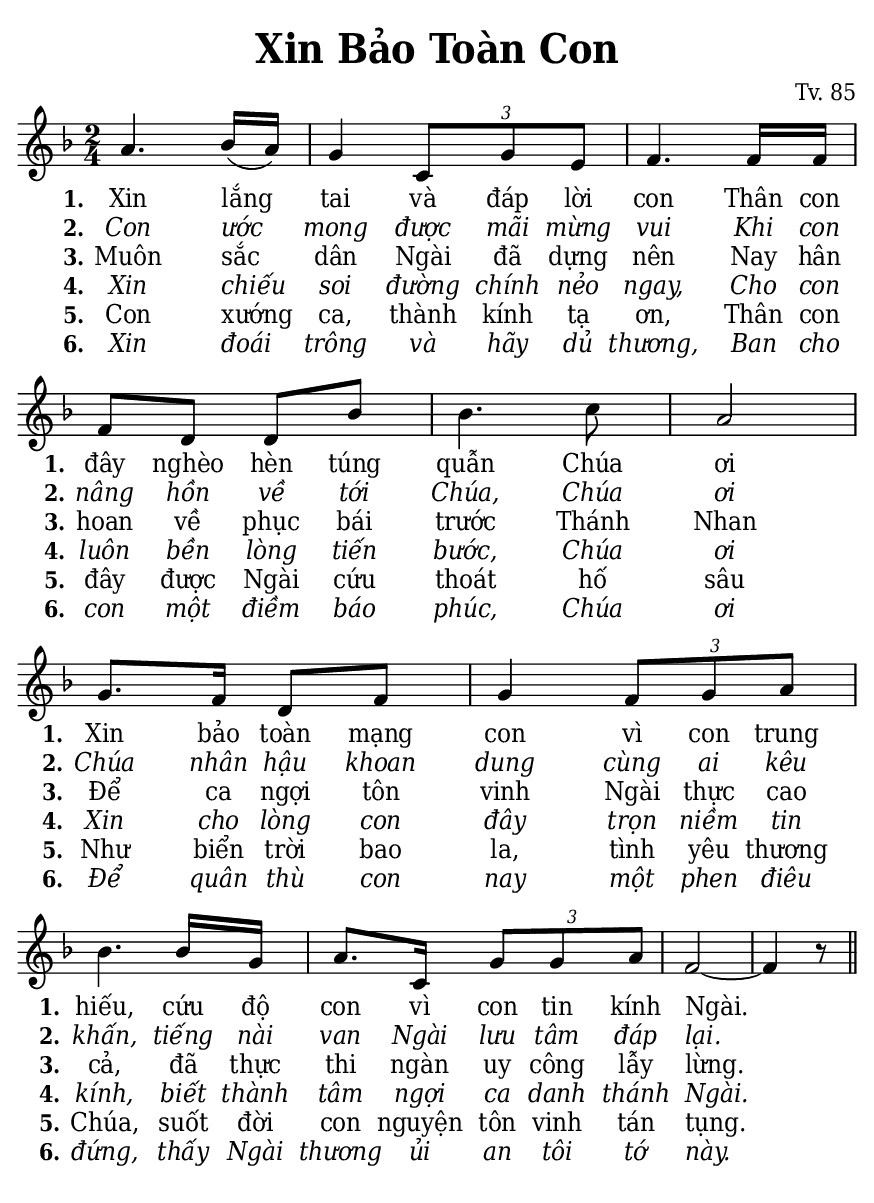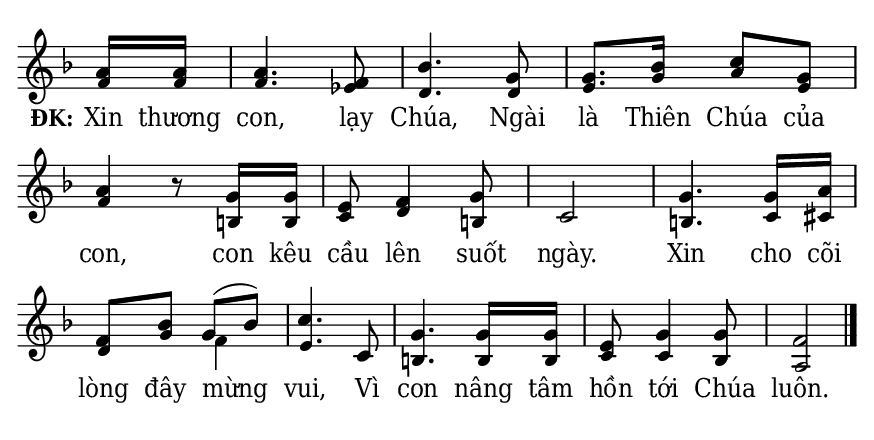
% Cài đặt chung\
\version "2.22.1"
\include "english.ly"

\header {
  title = \markup { \fontsize #1 "Xin Bảo Toàn Con" }
  composer = "Tv. 85"
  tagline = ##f
}

% mã nguồn cho những chức năng chưa hỗ trợ trong phiên bản lilypond hiện tại
% cung cấp bởi cộng đồng lilypond khi gửi email đến lilypond-user@gnu.org
% Đổi kích thước nốt cho bè phụ
notBePhu =
#(define-music-function (font-size music) (number? ly:music?)
   (for-some-music
     (lambda (m)
       (if (music-is-of-type? m 'rhythmic-event)
           (begin
             (set! (ly:music-property m 'tweaks)
                   (cons `(font-size . ,font-size)
                         (ly:music-property m 'tweaks)))
             #t)
           #f))
     music)
   music)

% in số phiên khúc trên mỗi dòng
#(define (add-grob-definition grob-name grob-entry)
     (set! all-grob-descriptions
           (cons ((@@ (lily) completize-grob-entry)
                  (cons grob-name grob-entry))
                 all-grob-descriptions)))

#(add-grob-definition
    'StanzaNumberSpanner
    `((direction . ,LEFT)
      (font-series . bold)
      (padding . 1.0)
      (side-axis . ,X)
      (stencil . ,ly:text-interface::print)
      (X-offset . ,ly:side-position-interface::x-aligned-side)
      (Y-extent . ,grob::always-Y-extent-from-stencil)
      (meta . ((class . Spanner)
               (interfaces . (font-interface
                              side-position-interface
                              stanza-number-interface
                              text-interface))))))

\layout {
    \context {
      \Global
      \grobdescriptions #all-grob-descriptions
    }
    \context {
      \Score
      \remove Stanza_number_align_engraver
      \consists
        #(lambda (context)
           (let ((texts '())
                 (syllables '()))
             (make-engraver
              (acknowledgers
               ((stanza-number-interface engraver grob source-engraver)
                  (set! texts (cons grob texts)))
               ((lyric-syllable-interface engraver grob source-engraver)
                  (set! syllables (cons grob syllables))))
              ((stop-translation-timestep engraver)
                 (for-each
                  (lambda (text)
                    (for-each
                     (lambda (syllable)
                       (ly:pointer-group-interface::add-grob
                        text
                        'side-support-elements
                        syllable))
                     syllables))
                  texts)
                 (set! syllables '())))))
    }
    \context {
      \Lyrics
      \remove Stanza_number_engraver
      \consists
        #(lambda (context)
           (let ((text #f)
                 (last-stanza #f))
             (make-engraver
              ((process-music engraver)
                 (let ((stanza (ly:context-property context 'stanza #f)))
                   (if (and stanza (not (equal? stanza last-stanza)))
                       (let ((column (ly:context-property context
'currentCommandColumn)))
                         (set! last-stanza stanza)
                         (if text
                             (ly:spanner-set-bound! text RIGHT column))
                         (set! text (ly:engraver-make-grob engraver
'StanzaNumberSpanner '()))
                         (ly:grob-set-property! text 'text stanza)
                         (ly:spanner-set-bound! text LEFT column)))))
              ((finalize engraver)
                 (if text
                     (let ((column (ly:context-property context
'currentCommandColumn)))
                       (ly:spanner-set-bound! text RIGHT column)))))))
      \override StanzaNumberSpanner.horizon-padding = 10000
    }
}

stanzaReminderOff =
  \temporary \override StanzaNumberSpanner.after-line-breaking =
     #(lambda (grob)
        ;; Can be replaced with (not (first-broken-spanner? grob)) in 2.23.
        (if (let ((siblings (ly:spanner-broken-into (ly:grob-original grob))))
              (and (pair? siblings)
                   (not (eq? grob (car siblings)))))
            (ly:grob-suicide! grob)))

stanzaReminderOn = \undo \stanzaReminderOff
% kết thúc mã nguồn

% Nhạc phiên khúc
nhacPhienKhucSop = \relative c'' {
  a4. bf16 (a) |
  g4 \tuplet 3/2 { c,8 g' e } |
  f4. f16 f |
  f8 d d bf' |
  bf4. c8 |
  a2 |
  g8. f16 d8 f |
  g4 \tuplet 3/2 { f8 g a } |
  bf4. bf16 g |
  a8. c,16 \tuplet 3/2 { g'8 g a } |
  f2 ~ |
  f4 r8 \bar "||" \break
  
  a16 a |
  a4. f8 |
  bf4. g8 |
  g8. bf16 c8 g |
  a4 r8 g16 g |
  e8 f4 g8 |
  c,2 |
  g'4. g16 a |
  f8 bf g (bf) |
  c4. c,8 |
  g'4. g16 g |
  e8 g4 g8 |
  f2 \bar "|."
}

nhacPhienKhucAlto = \relative c' {
  R2*11
  r4.
  f16 f |
  f4. ef8 |
  d4. d8 |
  e8. g16 a8 e |
  f4r8 b,!16 b |
  c8 d4 b!8 |
  c2 |
  b!4. c16 cs |
  d8 g f4 |
  e4. c8 |
  b!4. b16 b |
  c8 c4 bf8 |
  a2
}

% Lời phiên khúc
loiPhienKhucSop = \lyrics {
  <<
    {
      \set stanza = "1."
      Xin lắng tai và đáp lời con
      Thân con đây nghèo hèn túng quẫn Chúa ơi
      Xin bảo toàn mạng con vì con trung hiếu,
      cứu độ con vì con tin kính Ngài.
    }
    \new Lyrics {
	    \set associatedVoice = "beSop"
	    \set stanza = "2."
      \override Lyrics.LyricText.font-shape = #'italic
	    Con ước mong được mãi mừng vui
	    Khi con nâng hồn về tới Chúa,
	    Chúa ơi
	    Chúa nhân hậu khoan dung cùng ai kêu khấn,
	    tiếng nài van Ngài lưu tâm đáp lại.
    }
    \new Lyrics {
	    \set associatedVoice = "beSop"
	    \set stanza = "3."
	    Muôn sắc dân Ngài đã dựng nên
	    Nay hân hoan về phục bái trước Thánh Nhan
	    Để ca ngợi tôn vinh Ngài thực cao cả,
	    đã thực thi ngàn uy công lẫy lừng.
    }
    \new Lyrics {
	    \set associatedVoice = "beSop"
	    \set stanza = "4."
      \override Lyrics.LyricText.font-shape = #'italic
	    Xin chiếu soi đường chính nẻo ngay,
	    Cho con luôn bền lòng tiến bước, Chúa ơi
	    Xin cho lòng con đây trọn niềm tin kính,
	    biết thành tâm ngợi ca danh thánh Ngài.
    }
    \new Lyrics {
	    \set associatedVoice = "beSop"
	    \set stanza = "5."
	    Con xướng ca, thành kính tạ ơn,
	    Thân con đây được Ngài cứu thoát hố sâu
	    Như biển trời bao la, tình yêu thương Chúa,
	    suốt đời con nguyện tôn vinh tán tụng.
    }
    \new Lyrics {
	    \set associatedVoice = "beSop"
	    \set stanza = "6."
      \override Lyrics.LyricText.font-shape = #'italic
	    Xin đoái trông và hãy dủ thương,
	    Ban cho con một điềm báo phúc, Chúa ơi
	    Để quân thù con nay một phen điêu đứng,
	    thấy Ngài thương ủi an tôi tớ này.
    }
  >>
  \stanzaReminderOff
  \set stanza = "ĐK:"
  Xin thương con, lạy Chúa,
  Ngài là Thiên Chúa của con,
  con kêu cầu lên suốt ngày.
  Xin cho cõi lòng đây mừng vui,
  Vì con nâng tâm hồn tới Chúa luôn.
}

% Dàn trang
\paper {
  #(set-paper-size "a5")
  top-margin = 3\mm
  bottom-margin = 3\mm
  left-margin = 3\mm
  right-margin = 3\mm
  indent = #0
  #(define fonts
	 (make-pango-font-tree "Deja Vu Serif Condensed"
	 		       "Deja Vu Serif Condensed"
			       "Deja Vu Serif Condensed"
			       (/ 20 20)))
  print-page-number = ##f
  system-system-spacing = #'((basic-distance . 0.1) (padding . 2))
  ragged-bottom = ##t
}

TongNhip = {
  \key f \major \time 2/4
  \set Timing.beamExceptions = #'()
  \set Timing.baseMoment = #(ly:make-moment 1/4)
}

\score {
  \new ChoirStaff <<
    \new Staff \with {
        \consists "Merge_rests_engraver"
        printPartCombineTexts = ##f
      }
      <<
      \new Voice \TongNhip \partCombine 
        \nhacPhienKhucSop
        \notBePhu -1 { \nhacPhienKhucAlto }
      \new NullVoice = beSop \nhacPhienKhucSop
      \new Lyrics \lyricsto beSop \loiPhienKhucSop
      >>
  >>
  \layout {
    \override Lyrics.LyricSpace.minimum-distance = #1.5
    \override Score.BarNumber.break-visibility = ##(#f #f #f)
    \override Score.SpacingSpanner.uniform-stretching = ##t
  } 
}
